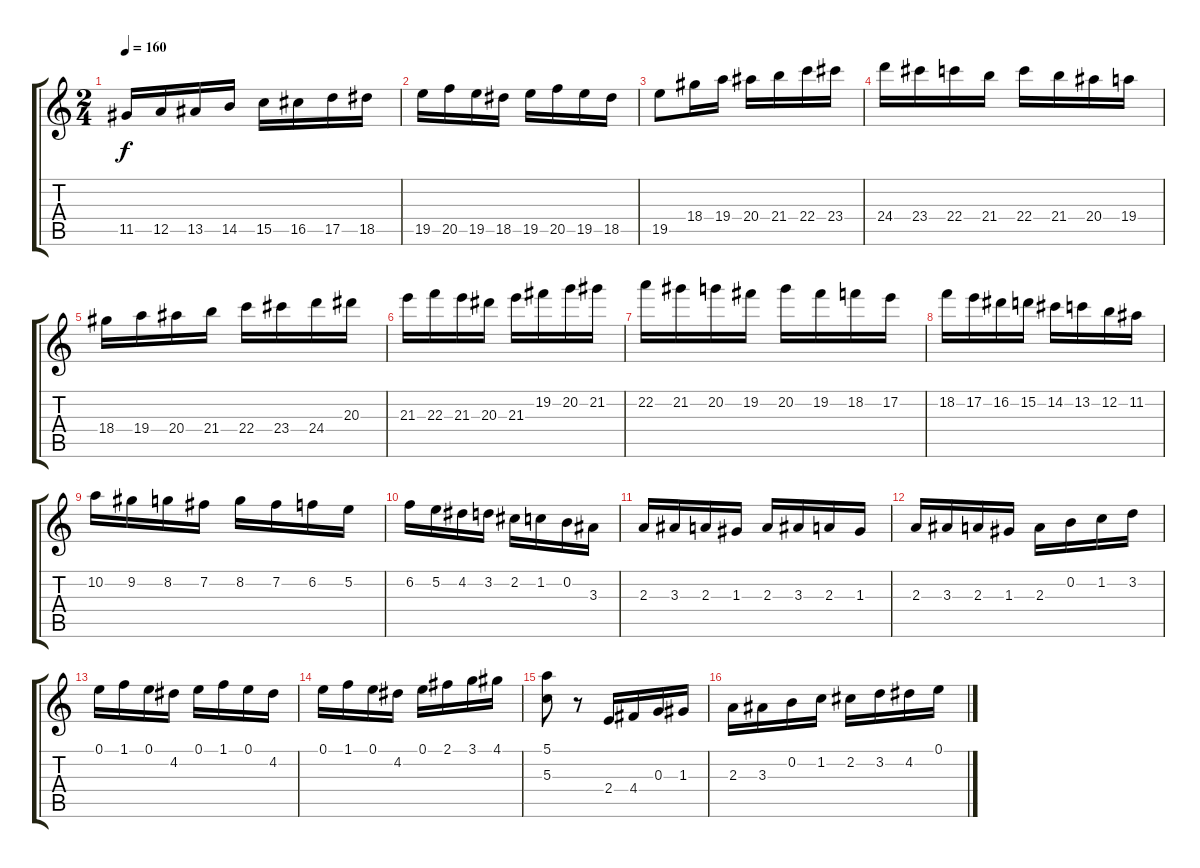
\track "" {instrument distortionguitar}
\staff {score tabs}
\tuning (E4 B3 G3 D3 A2 E2) {hide}
\ts (2 4)
\tempo 160
\clef g2
\ks c
11.5.16{dy f} 12.5.16 13.5.16 14.5.16 15.5.16 16.5.16 17.5.16 18.5.16 |
19.5.16 20.5.16 19.5.16 18.5.16 19.5.16 20.5.16 19.5.16 18.5.16 |
19.5.8 18.4.16 19.4.16 20.4.16 21.4.16 22.4.16 23.4.16 |
24.4.16 23.4.16 22.4.16 21.4.16 22.4.16 21.4.16 20.4.16 19.4.16 |
18.4.16 19.4.16 20.4.16 21.4.16 22.4.16 23.4.16 24.4.16 20.3.16 |
21.3.16 22.3.16 21.3.16 20.3.16 21.3.16 19.2.16 20.2.16 21.2.16 |
22.2.16 21.2.16 20.2.16 19.2.16 20.2.16 19.2.16 18.2.16 17.2.16 |
18.2.16 17.2.16 16.2.16 15.2.16 14.2.16 13.2.16 12.2.16 11.2.16 |
10.2.16 9.2.16 8.2.16 7.2.16 8.2.16 7.2.16 6.2.16 5.2.16 |
6.2.16 5.2.16 4.2.16 3.2.16 2.2.16 1.2.16 0.2.16 3.3.16 |
2.3.16 3.3.16 2.3.16 1.3.16 2.3.16 3.3.16 2.3.16 1.3.16 |
2.3.16 3.3.16 2.3.16 1.3.16 2.3.16 0.2.16 1.2.16 3.2.16 |
0.1.16 1.1.16 0.1.16 4.2.16 0.1.16 1.1.16 0.1.16 4.2.16 |
0.1.16 1.1.16 0.1.16 4.2.16 0.1.16 2.1.16 3.1.16 4.1.16 |
(5.1 5.3).8 r.8 2.4.16 4.4.16 0.3.16 1.3.16 |
2.3.16 3.3.16 0.2.16 1.2.16 2.2.16 3.2.16 4.2.16 0.1.16
